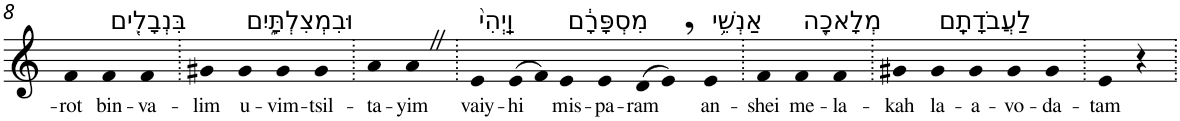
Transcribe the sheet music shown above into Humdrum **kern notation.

**kern	**text
*part1	*part1
*staff1	*staff1
*I"Piano	*
*I'Pno	*
!!LO:PB:g=z
*clefG2	*
*k[]	*
=8	=8
!	!LO:LY:b
4f	-rot
!LO:TX:a:t=בִּנְבָלִ֖ים	!
!	!LO:LY:b
4f	bin-
!	!LO:LY:b
4f	-va-
=9.	=9.
!	!LO:LY:b
4g#X	-lim
!LO:TX:a:t=וּבִמְצִלְתָּ֑יִם	!
!	!LO:LY:b
4g#	u-
!	!LO:LY:b
4g#	-vim-
!	!LO:LY:b
4g#	-tsil-
=10.	=10.
!	!LO:LY:b
4a	-ta-
!	!LO:LY:b
4aZ	-yim
=11.	=11.
!LO:TX:a:t=וַֽיְהִי֙	!
!	!LO:LY:b
4e	vaiy-
!	!LO:LY:b
(>8e	-hi
8f)	.
!LO:TX:a:t=מִסְפָּרָ֔ם	!
!	!LO:LY:b
4e	mis-
!	!LO:LY:b
4e	-pa-
!	!LO:LY:b
(>8d	-ram
8e,)	.
!LO:TX:a:t=אַנְשֵׁ֥י	!
!	!LO:LY:b
4e	an-
=12.	=12.
!	!LO:LY:b
4f	-shei
!LO:TX:a:t=מְלָאכָ֖ה	!
!	!LO:LY:b
4f	me-
!	!LO:LY:b
4f	-la-
=13.	=13.
!	!LO:LY:b
4g#X	-kah
!LO:TX:a:t=לַעֲבֹדָתָֽם	!
!	!LO:LY:b
4g#	la-
!	!LO:LY:b
4g#	-a-
!	!LO:LY:b
4g#	-vo-
!	!LO:LY:b
4g#	-da-
=14.	=14.
!	!LO:LY:b
4e	-tam
4r	.
=.	=.
*-	*-
